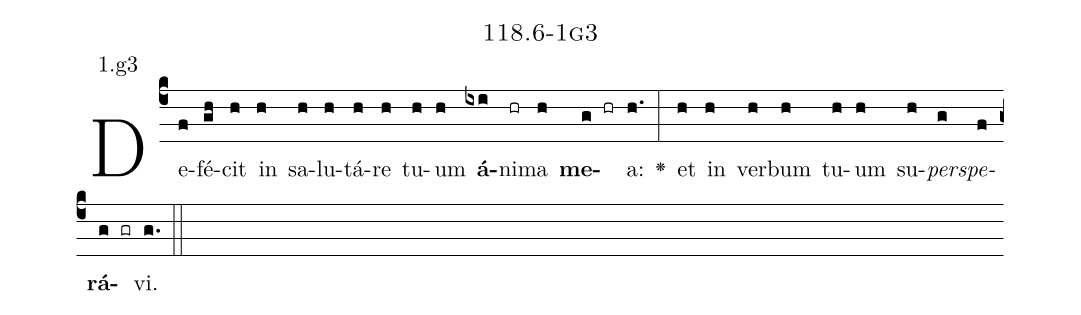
name: 118.6-1g3;
annotation: 1.g3;
%%
(c4)De(f)fé(gh)cit(h) in(h) sa(h)lu(h)tá(h)re(h) tu(h)um(h) <b>á</b>(ixi)ni(hr)ma(h) <b>me</b>(g hr)a:(h.) <v>\greheightstar</v>(:) et(h) in(h) ver(h)bum(h) tu(h)um(h) su(h)<i>per</i>(g)<i>spe</i>(f)<b>rá</b>(g gr)vi.(g.) (::)


%E(h) u(h) o(g) u(f) a(g) e.(g.) (::)
